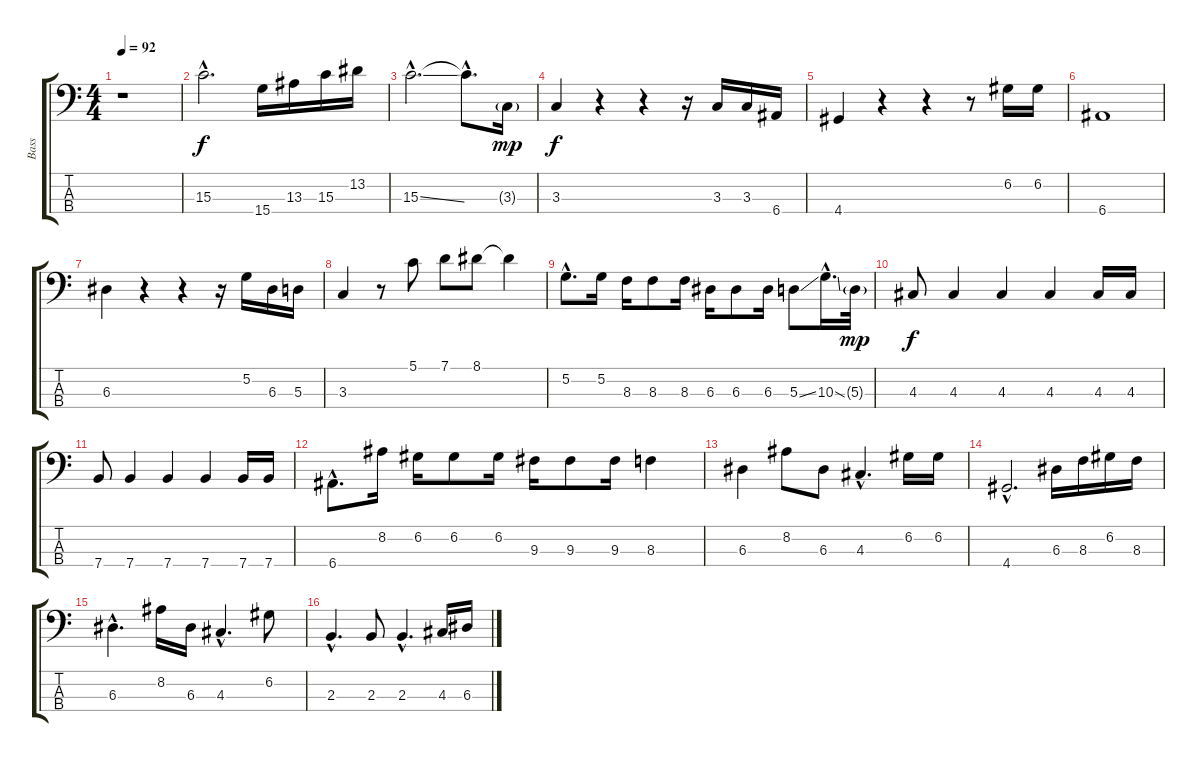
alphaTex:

\track ("Bass" "Bass") {instrument electricbassfinger}
\staff {score tabs}
\tuning (G2 D2 A1 E1) {hide}
\ts (4 4)
\tempo 92
\clef f4
\ks c
r.1{dy f instrument electricbassfinger} |
15.3{hac}.2{d} 15.4.16 13.3.16 15.3.16 13.2.16 |
15.3{ss hac}.2{d} 15.3{hac t}.8{d} 3.3{g}.16{dy mp} |
3.3.4{dy f} r.4 r.4 r.16 3.3.16 3.3.16 6.4.16 |
4.4.4 r.4 r.4 r.8 6.2.16 6.2.16 |
6.4.1 |
6.3.4 r.4 r.4 r.16 5.2.16 6.3.16 5.3.16 |
3.3.4 r.8 5.1.8 7.1.8 8.1.8 8.1{t}.4 |
5.2{hac}.8{d} 5.2.16 8.3.16 8.3.8 8.3.16 6.3.16 6.3.8 6.3.16 5.3{ss}.8 10.3{ss hac}.16{d} 5.3{g}.32{dy mp} |
4.3.8{dy f} 4.3.4 4.3.4 4.3.4 4.3.16 4.3.16 |
7.4.8 7.4.4 7.4.4 7.4.4 7.4.16 7.4.16 |
6.4{hac}.8{d} 8.2.16 6.2.16 6.2.8 6.2.16 9.3.16 9.3.8 9.3.16 8.3.4 |
6.3.4 8.2.8 6.3.8 4.3{hac}.4{d} 6.2.16 6.2.16 |
4.4{hac}.2{d} 6.3.16 8.3.16 6.2.16 8.3.16 |
6.3{hac}.4{d} 8.2.16 6.3.16 4.3{hac}.4{d} 6.2.8 |
2.3{hac}.4{d} 2.3.8 2.3{hac}.4{d} 4.3.16 6.3.16
